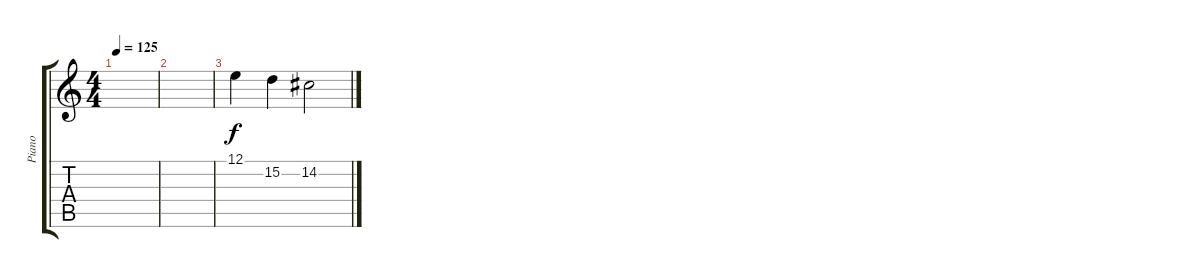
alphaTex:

\track ("Piano" "Piano") {instrument acousticgrandpiano}
\staff {score tabs}
\tuning (E4 B3 G3 D3 A2 E2) {hide}
\ts (4 4)
\tempo 125
\clef g2
\ks c
|
|
12.1.4 15.2.4 14.2.2
